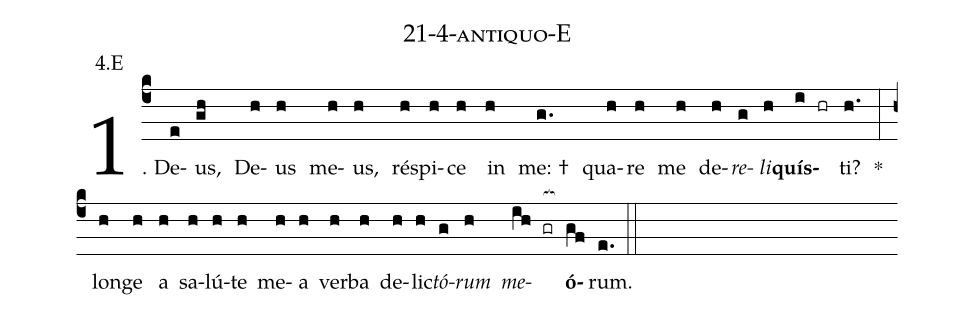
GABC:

name: 21-4-antiquo-E;
annotation: 4.E;
%%
(c4)1. De(e)us,(gh) De(h)us(h) me(h)us,(h) ré(h)spi(h)ce(h) in(h) me: †(g.) qua(h)re(h) me(h) de(h)<i>re</i>(g)<i>li</i>(h)<b>quís</b>(i hr)ti?(h.) *(:) lon(h)ge(h) a(h) sa(h)lú(h)te(h) me(h)a(h) ver(h)ba(h) de(h)lic(h)<i>tó</i>(g)<i>rum</i>(h) <i>me</i>(ih gr[ocb:1{])<b>ó</b>(gf[ocb:0}])rum.(e.) (::)
